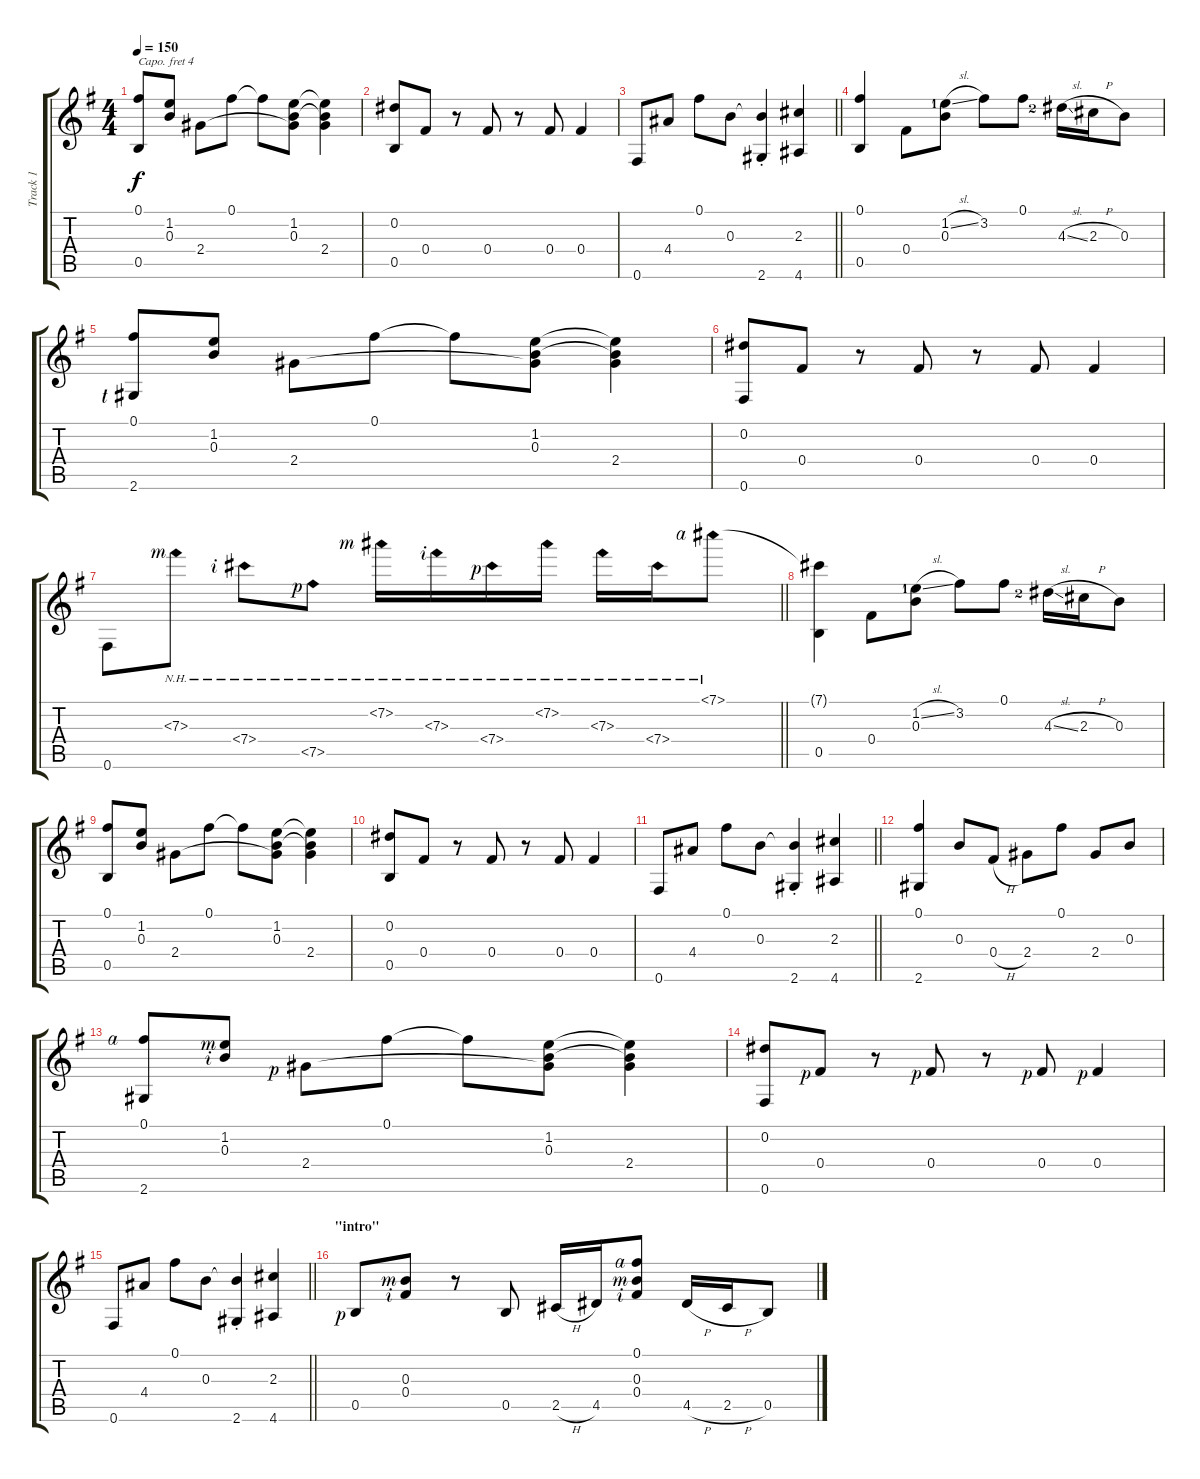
\track ("Track 1" "Track 1") {instrument acousticguitarsteel}
\staff {score tabs}
\capo 4
\tuning (D4 B3 G3 D3 G2 D2) {hide}
\ts (4 4)
\tempo 150
\clef g2
\ks g
(0.1 0.5).8{dy f} (1.2 0.3).8 2.4.8 0.1.8 0.1{t}.8 (1.2 0.3 2.4{t}).8 (1.2{t} 0.3{t} 2.4).4 |
(0.2 0.5).8 0.4.8 r.8 0.4.8 r.8 0.4.8 0.4.4 |
\barLineRight lightlight
0.6.8 4.4.8 0.1.8 0.3.8 (0.3{t} 2.6{st}).4 (2.3 4.6).4 |
(0.1 0.5).4 0.4.8 (1.2{sl lf 2} 0.3).8 3.2.8 0.1.8 4.3{sl lf 3}.16 2.3{h}.16 0.3.8 |
(0.1 2.6{lf 1}).8 (1.2 0.3).8 2.4.8 0.1.8 0.1{t}.8 (1.2 0.3 2.4{t}).8 (1.2{t} 0.3{t} 2.4).4 |
(0.2 0.6).8 0.4.8 r.8 0.4.8 r.8 0.4.8 0.4.4 |
\barLineRight lightlight
0.6.8 7.3{nh rf 3}.8 7.4{nh rf 2}.8 7.5{nh rf 1}.8 7.2{nh rf 3}.16 7.3{nh rf 2}.16 7.4{nh rf 1}.16 7.2{nh}.16 7.3{nh}.16 7.4{nh}.16 7.1{nh rf 4}.8 |
(7.1{t} 0.5).4 0.4.8 (1.2{sl lf 2} 0.3).8 3.2.8 0.1.8 4.3{sl lf 3}.16 2.3{h}.16 0.3.8 |
(0.1 0.5).8 (1.2 0.3).8 2.4.8 0.1.8 0.1{t}.8 (1.2 0.3 2.4{t}).8 (1.2{t} 0.3{t} 2.4).4 |
(0.2 0.5).8 0.4.8 r.8 0.4.8 r.8 0.4.8 0.4.4 |
\barLineRight lightlight
0.6.8 4.4.8 0.1.8 0.3.8 (0.3{t} 2.6{st}).4 (2.3 4.6).4 |
(0.1 2.6).4 0.3.8 0.4{h}.8 2.4.8 0.1.8 2.4.8 0.3.8 |
(0.1{rf 4} 2.6).8 (1.2{rf 3} 0.3{rf 2}).8 2.4{rf 1}.8 0.1.8 0.1{t}.8 (1.2 0.3 2.4{t}).8 (1.2{t} 0.3{t} 2.4).4 |
(0.2 0.6).8 0.4{rf 1}.8 r.8 0.4{rf 1}.8 r.8 0.4{rf 1}.8 0.4{rf 1}.4 |
\barLineRight lightlight
0.6.8 4.4.8 0.1.8 0.3.8 (0.3{t} 2.6{st}).4 (2.3 4.6).4 |
\section ("" "\"intro\"")
0.5{rf 1}.8 (0.3{rf 3} 0.4{rf 2}).8 r.8 0.5.8 2.5{h}.16 4.5.16 (0.1{rf 4} 0.3{rf 3} 0.4{rf 2}).8 4.5{h}.16 2.5{h}.16 0.5.8
